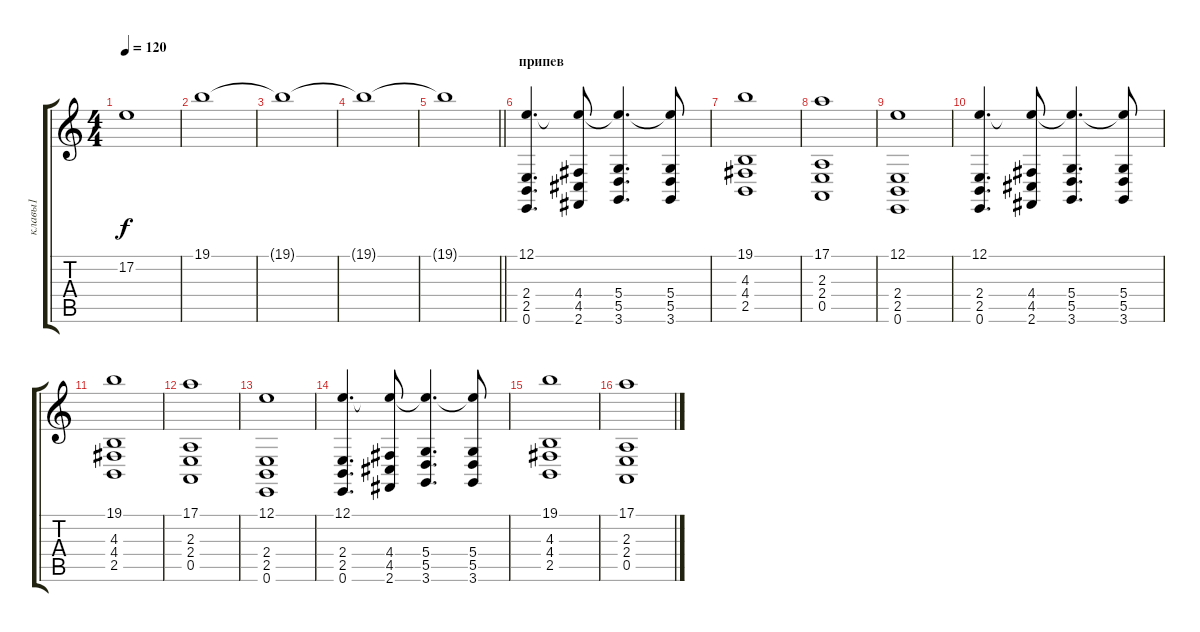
\track ("клавы1" "клавы1") {instrument fx7echoes}
\staff {score tabs}
\tuning (E4 B3 G3 D3 A2 E2) {hide}
\ts (4 4)
\tempo 120
\clef g2
\ks c
17.2{t}.1{dy f} |
19.1.1 |
19.1{t}.1 |
19.1{t}.1 |
\barLineRight lightlight
19.1{t}.1 |
\section ("" "припев")
(12.1 2.4 2.5 0.6).4{d} (12.1{t} 4.4 4.5 2.6).8 (12.1{t} 5.4 5.5 3.6).4{d} (12.1{t} 5.4 5.5 3.6).8 |
(19.1 4.3 4.4 2.5).1 |
(17.1 2.3 2.4 0.5).1 |
(12.1 2.4 2.5 0.6).1 |
(12.1 2.4 2.5 0.6).4{d} (12.1{t} 4.4 4.5 2.6).8 (12.1{t} 5.4 5.5 3.6).4{d} (12.1{t} 5.4 5.5 3.6).8 |
(19.1 4.3 4.4 2.5).1 |
(17.1 2.3 2.4 0.5).1 |
(12.1 2.4 2.5 0.6).1 |
(12.1 2.4 2.5 0.6).4{d} (12.1{t} 4.4 4.5 2.6).8 (12.1{t} 5.4 5.5 3.6).4{d} (12.1{t} 5.4 5.5 3.6).8 |
(19.1 4.3 4.4 2.5).1 |
(17.1 2.3 2.4 0.5).1
